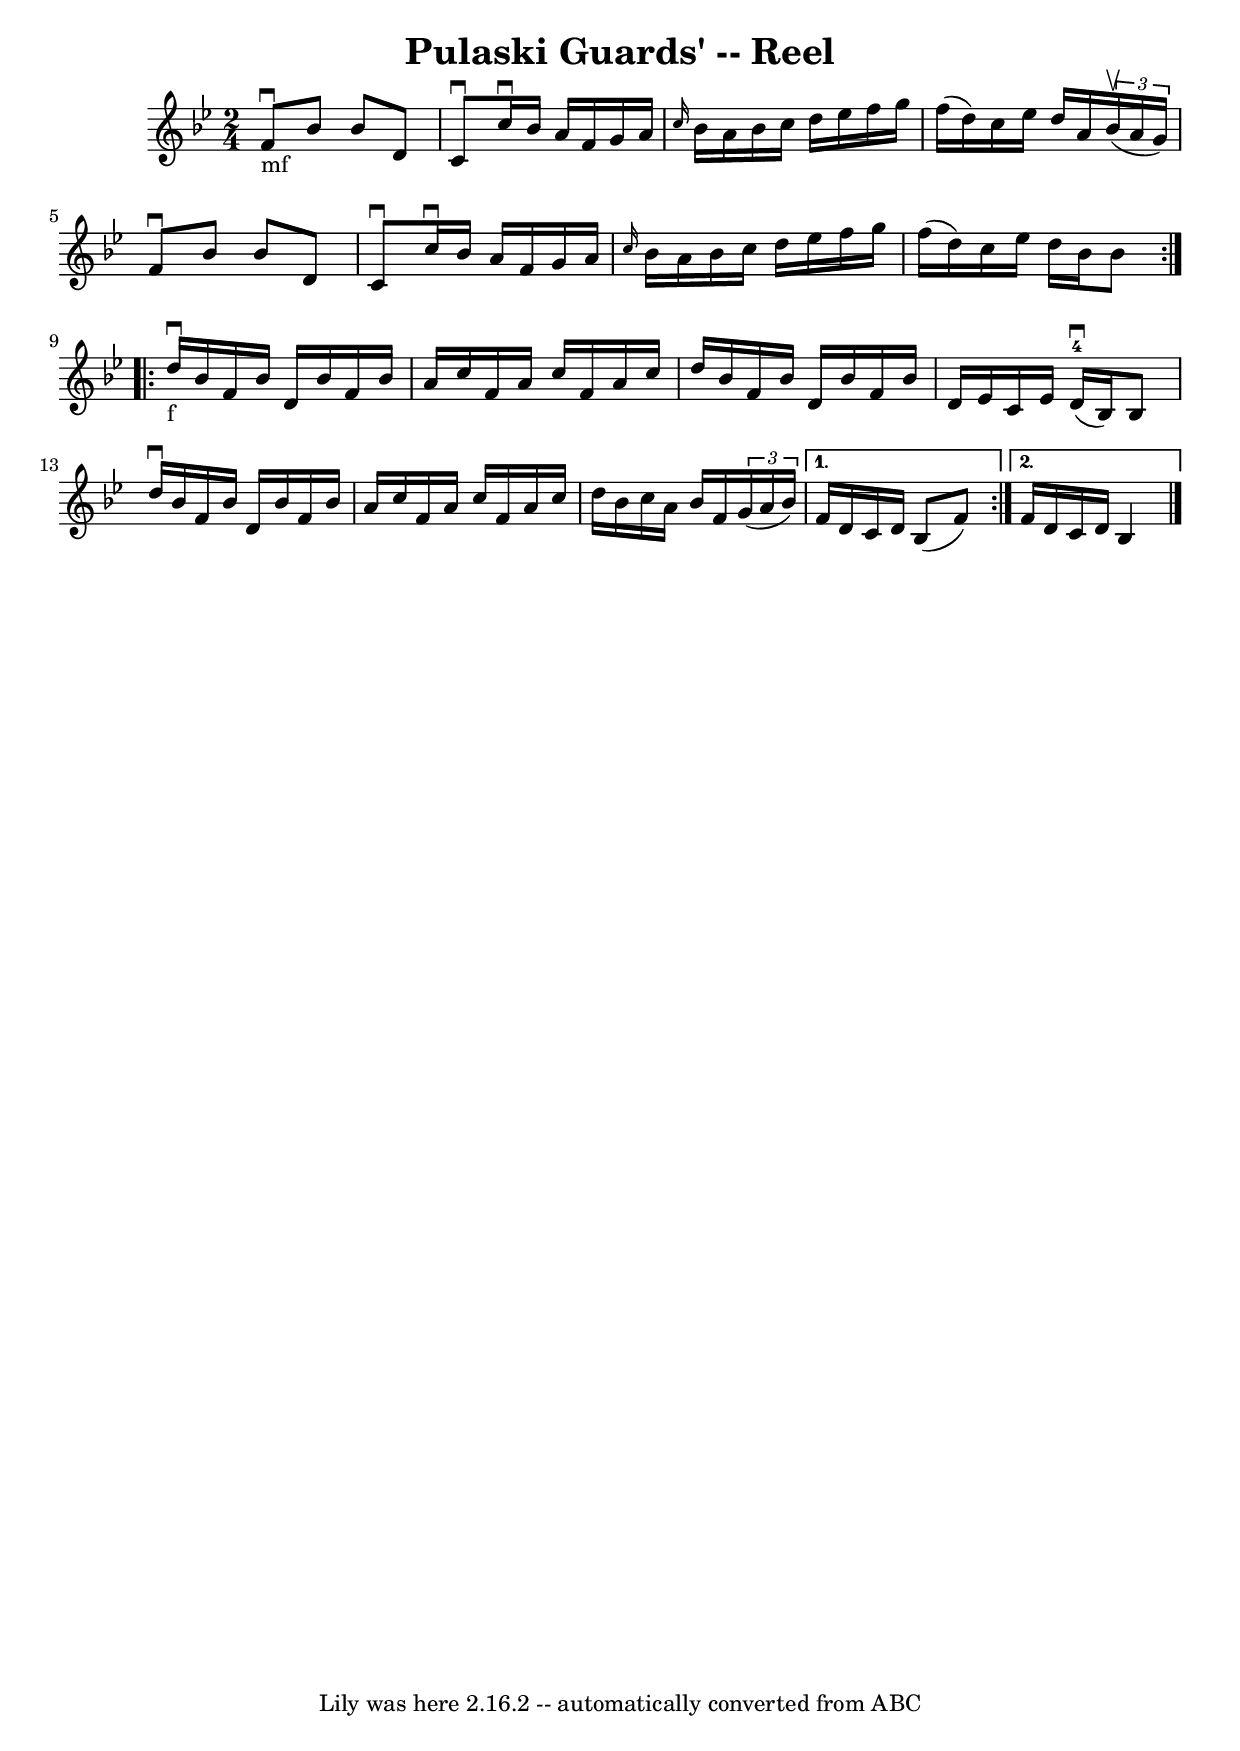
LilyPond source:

\version "2.7.40"
\include "Mammoth.ily"
\header {
	%% book = "Ryan's Mammoth Collection"
	crossRefNumber = "1"
	footnotes = "\\\\296"
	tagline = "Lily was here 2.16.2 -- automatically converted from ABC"
	title = "Pulaski Guards' -- Reel"
}
voicedefault =  {


\repeat volta 2 {
\time 2/4 
\key bes \major f'8_"mf"^\downbow bes'8 bes'8 d'8    
|
 c'8^\downbow c''16^\downbow bes'16 a'16 f'16 g'16    
a'16    |
 \grace { c''16  } bes'16 a'16 bes'16 c''16    
d''16 ees''16 f''16 g''16    |
 f''16 (d''16) c''16    
ees''16 d''16 a'16    \times 2/3 { bes'16^\upbow(a'16 g'16) } 
  |
 f'8^\downbow bes'8 bes'8 d'8    |
 c'8 
^\downbow c''16^\downbow bes'16 a'16 f'16 g'16 a'16    
|
 \grace { c''16  } bes'16 a'16 bes'16 c''16 d''16    
ees''16 f''16 g''16    |
 f''16 (d''16) c''16 ees''16  
 d''16 bes'16 bes'8    }     \repeat volta 2 { d''16_"f"^\downbow   
bes'16 f'16 bes'16 d'16 bes'16 f'16 bes'16    |
 a'16 
 c''16 f'16 a'16 c''16 f'16 a'16 c''16    |
 d''16  
 bes'16 f'16 bes'16 d'16 bes'16 f'16 bes'16    |
   
d'16 ees'16 c'16 ees'16 d'16-4^\downbow(bes16) bes8    
|
 d''16^\downbow bes'16 f'16 bes'16 d'16 bes'16    
f'16 bes'16    |
 a'16 c''16 f'16 a'16 c''16 f'16    
a'16 c''16    |
 d''16 bes'16 c''16 a'16 bes'16 f'16  
  \times 2/3 { g'16 (a'16 bes'16) }   } \alternative{{ f'16    
d'16 c'16 d'16 bes8 (f'8)   } { f'16 d'16 c'16 d'16   
 bes4  \bar "|."   }}
}

\score{
    <<

	\context Staff="default"
	{
	    \voicedefault 
	}

    >>
	\layout {
	}
	\midi {}
}
